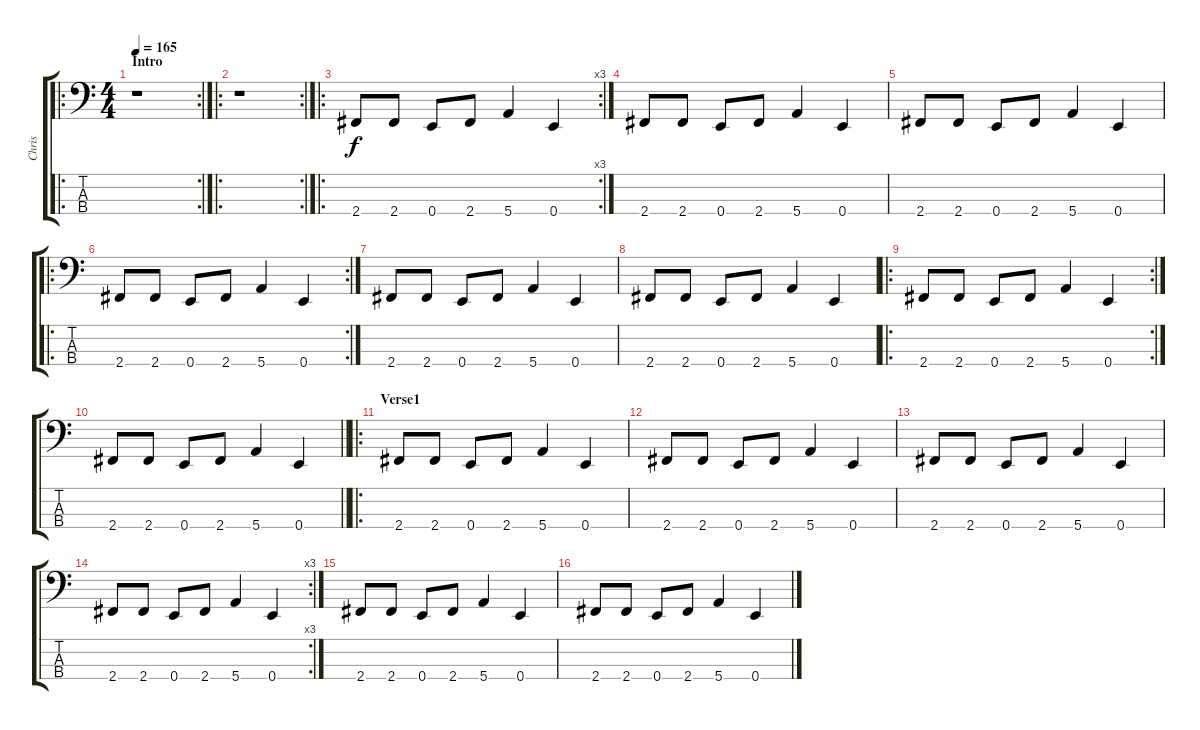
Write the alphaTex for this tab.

\track ("Chris" "Chris") {instrument overdrivenguitar}
\staff {score tabs}
\tuning (G2 D2 A1 E1) {hide}
\ro
\rc 2
\ts (4 4)
\section ("" "Intro")
\tempo 165
\clef f4
\ks c
r.1{dy f instrument overdrivenguitar} |
\ro
\rc 2
r.1 |
\ro
\rc 3
2.4.8 2.4.8 0.4.8 2.4.8 5.4.4 0.4.4 |
2.4.8 2.4.8 0.4.8 2.4.8 5.4.4 0.4.4 |
2.4.8 2.4.8 0.4.8 2.4.8 5.4.4 0.4.4 |
\ro
\rc 2
2.4.8 2.4.8 0.4.8 2.4.8 5.4.4 0.4.4 |
2.4.8 2.4.8 0.4.8 2.4.8 5.4.4 0.4.4 |
2.4.8 2.4.8 0.4.8 2.4.8 5.4.4 0.4.4 |
\ro
\rc 2
2.4.8 2.4.8 0.4.8 2.4.8 5.4.4 0.4.4 |
\barLineRight lightlight
2.4.8 2.4.8 0.4.8 2.4.8 5.4.4 0.4.4 |
\ro
\section ("" "Verse1")
2.4.8 2.4.8 0.4.8 2.4.8 5.4.4 0.4.4 |
2.4.8 2.4.8 0.4.8 2.4.8 5.4.4 0.4.4 |
2.4.8 2.4.8 0.4.8 2.4.8 5.4.4 0.4.4 |
\rc 3
2.4.8 2.4.8 0.4.8 2.4.8 5.4.4 0.4.4 |
2.4.8 2.4.8 0.4.8 2.4.8 5.4.4 0.4.4 |
2.4.8 2.4.8 0.4.8 2.4.8 5.4.4 0.4.4
